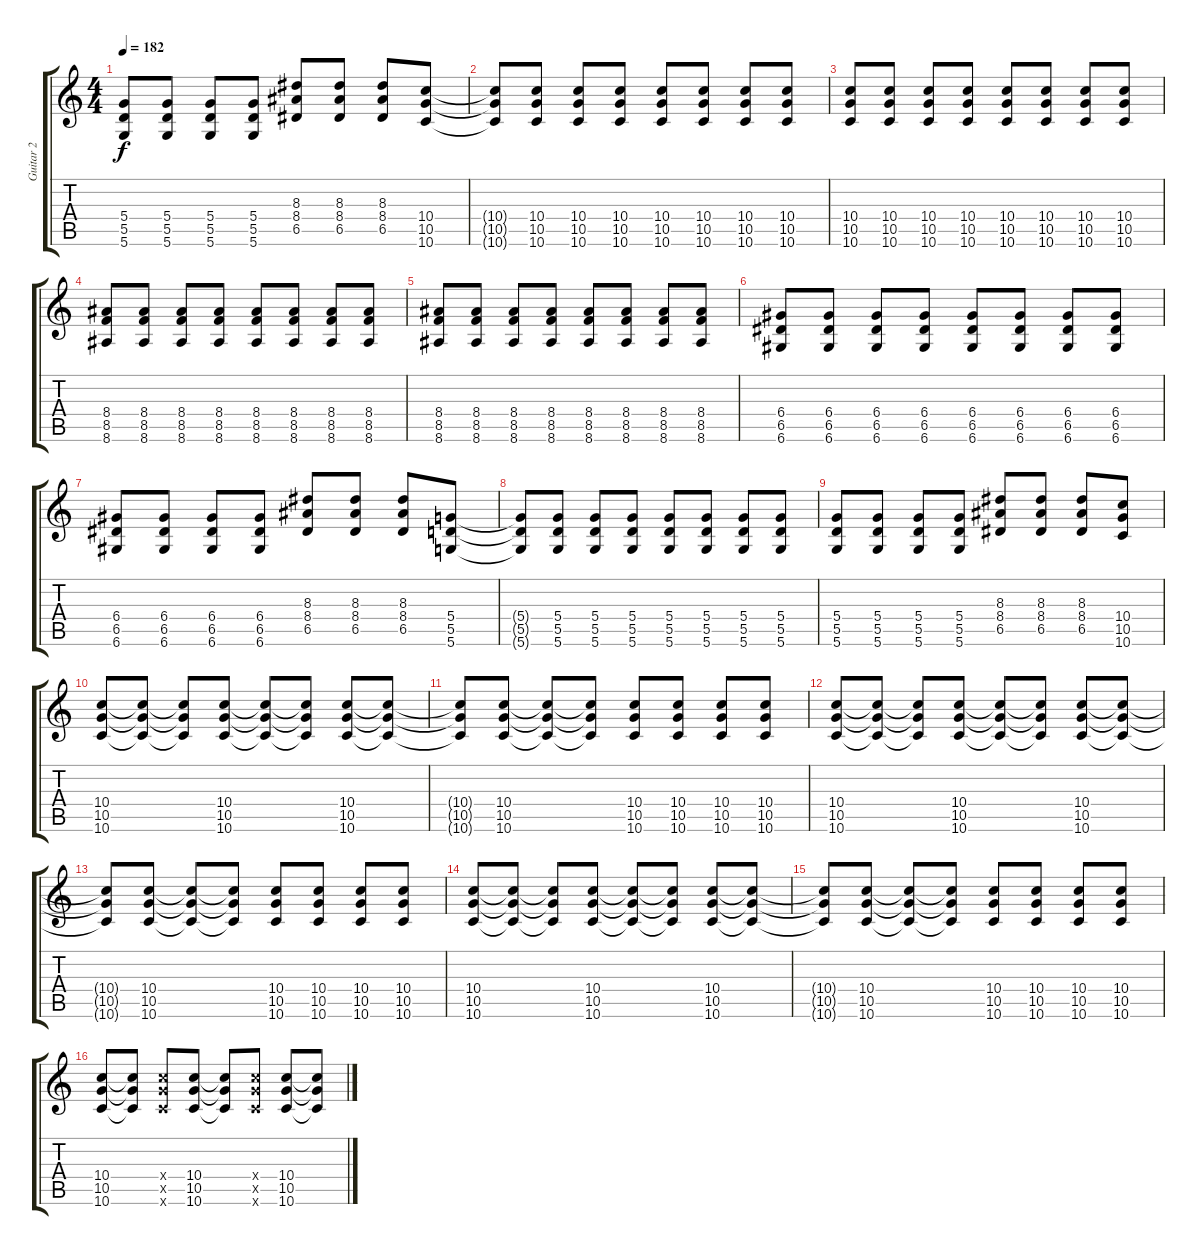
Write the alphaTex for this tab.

\track ("Guitar 2" "Guitar 2") {instrument overdrivenguitar}
\staff {score tabs}
\tuning (E4 B3 G3 D3 A2 D2) {hide}
\ts (4 4)
\tempo 182
\clef g2
\ks c
(5.4 5.5 5.6).8{dy f} (5.4 5.5 5.6).8 (5.4 5.5 5.6).8 (5.4 5.5 5.6).8 (8.3 8.4 6.5).8 (8.3 8.4 6.5).8 (8.3 8.4 6.5).8 (10.4 10.5 10.6).8 |
(10.4{t} 10.5{t} 10.6{t}).8 (10.4 10.5 10.6).8 (10.4 10.5 10.6).8 (10.4 10.5 10.6).8 (10.4 10.5 10.6).8 (10.4 10.5 10.6).8 (10.4 10.5 10.6).8 (10.4 10.5 10.6).8 |
(10.4 10.5 10.6).8 (10.4 10.5 10.6).8 (10.4 10.5 10.6).8 (10.4 10.5 10.6).8 (10.4 10.5 10.6).8 (10.4 10.5 10.6).8 (10.4 10.5 10.6).8 (10.4 10.5 10.6).8 |
(8.4 8.5 8.6).8 (8.4 8.5 8.6).8 (8.4 8.5 8.6).8 (8.4 8.5 8.6).8 (8.4 8.5 8.6).8 (8.4 8.5 8.6).8 (8.4 8.5 8.6).8 (8.4 8.5 8.6).8 |
(8.4 8.5 8.6).8 (8.4 8.5 8.6).8 (8.4 8.5 8.6).8 (8.4 8.5 8.6).8 (8.4 8.5 8.6).8 (8.4 8.5 8.6).8 (8.4 8.5 8.6).8 (8.4 8.5 8.6).8 |
(6.4 6.5 6.6).8 (6.4 6.5 6.6).8 (6.4 6.5 6.6).8 (6.4 6.5 6.6).8 (6.4 6.5 6.6).8 (6.4 6.5 6.6).8 (6.4 6.5 6.6).8 (6.4 6.5 6.6).8 |
(6.4 6.5 6.6).8 (6.4 6.5 6.6).8 (6.4 6.5 6.6).8 (6.4 6.5 6.6).8 (8.3 8.4 6.5).8 (8.3 8.4 6.5).8 (8.3 8.4 6.5).8 (5.4 5.5 5.6).8 |
(5.4{t} 5.5{t} 5.6{t}).8 (5.4 5.5 5.6).8 (5.4 5.5 5.6).8 (5.4 5.5 5.6).8 (5.4 5.5 5.6).8 (5.4 5.5 5.6).8 (5.4 5.5 5.6).8 (5.4 5.5 5.6).8 |
(5.4 5.5 5.6).8 (5.4 5.5 5.6).8 (5.4 5.5 5.6).8 (5.4 5.5 5.6).8 (8.3 8.4 6.5).8 (8.3 8.4 6.5).8 (8.3 8.4 6.5).8 (10.4 10.5 10.6).8 |
(10.4 10.5 10.6).8 (10.4{t} 10.5{t} 10.6{t}).8 (10.4{t} 10.5{t} 10.6{t}).8 (10.4 10.5 10.6).8 (10.4{t} 10.5{t} 10.6{t}).8 (10.4{t} 10.5{t} 10.6{t}).8 (10.4 10.5 10.6).8 (10.4{t} 10.5{t} 10.6{t}).8 |
(10.4{t} 10.5{t} 10.6{t}).8 (10.4 10.5 10.6).8 (10.4{t} 10.5{t} 10.6{t}).8 (10.4{t} 10.5{t} 10.6{t}).8 (10.4 10.5 10.6).8 (10.4 10.5 10.6).8 (10.4 10.5 10.6).8 (10.4 10.5 10.6).8 |
(10.4 10.5 10.6).8 (10.4{t} 10.5{t} 10.6{t}).8 (10.4{t} 10.5{t} 10.6{t}).8 (10.4 10.5 10.6).8 (10.4{t} 10.5{t} 10.6{t}).8 (10.4{t} 10.5{t} 10.6{t}).8 (10.4 10.5 10.6).8 (10.4{t} 10.5{t} 10.6{t}).8 |
(10.4{t} 10.5{t} 10.6{t}).8 (10.4 10.5 10.6).8 (10.4{t} 10.5{t} 10.6{t}).8 (10.4{t} 10.5{t} 10.6{t}).8 (10.4 10.5 10.6).8 (10.4 10.5 10.6).8 (10.4 10.5 10.6).8 (10.4 10.5 10.6).8 |
(10.4 10.5 10.6).8 (10.4{t} 10.5{t} 10.6{t}).8 (10.4{t} 10.5{t} 10.6{t}).8 (10.4 10.5 10.6).8 (10.4{t} 10.5{t} 10.6{t}).8 (10.4{t} 10.5{t} 10.6{t}).8 (10.4 10.5 10.6).8 (10.4{t} 10.5{t} 10.6{t}).8 |
(10.4{t} 10.5{t} 10.6{t}).8 (10.4 10.5 10.6).8 (10.4{t} 10.5{t} 10.6{t}).8 (10.4{t} 10.5{t} 10.6{t}).8 (10.4 10.5 10.6).8 (10.4 10.5 10.6).8 (10.4 10.5 10.6).8 (10.4 10.5 10.6).8 |
(10.4 10.5 10.6).8 (10.4{t} 10.5{t} 10.6{t}).8 (10.4{x} 10.5{x} 10.6{x}).8 (10.4 10.5 10.6).8 (10.4{t} 10.5{t} 10.6{t}).8 (10.4{x} 10.5{x} 10.6{x}).8 (10.4 10.5 10.6).8 (10.4{t} 10.5{t} 10.6{t}).8
